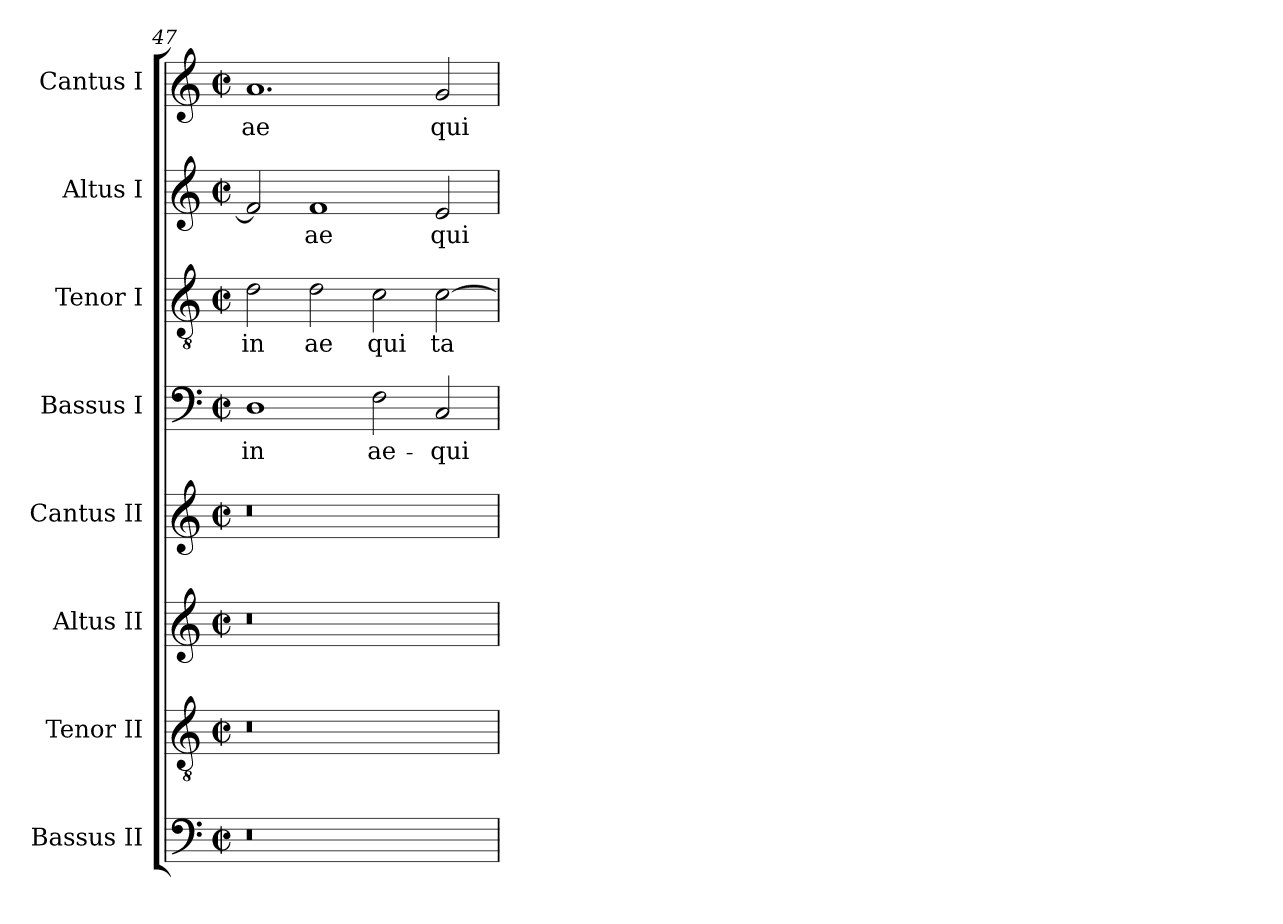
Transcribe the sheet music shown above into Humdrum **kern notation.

**kern	**kern	**kern	**kern	**kern	**text	**kern	**text	**kern	**text	**kern	**text
*part8	*part7	*part6	*part5	*part4	*part4	*part3	*part3	*part2	*part2	*part1	*part1
*staff8	*staff7	*staff6	*staff5	*staff4	*staff4	*staff3	*staff3	*staff2	*staff2	*staff1	*staff1
*I"Bassus II	*I"Tenor II	*I"Altus II	*I"Cantus II	*I"Bassus I	*	*I"Tenor I	*	*I"Altus I	*	*I"Cantus I	*
*clefF4	*clefGv2	*clefG2	*clefG2	*clefF4	*	*clefGv2	*	*clefG2	*	*clefG2	*
*M2/2	*M2/2	*M2/2	*M2/2	*M2/2	*	*M2/2	*	*M2/2	*	*M2/2	*
*met(c|)	*met(c|)	*met(c|)	*met(c|)	*met(c|)	*	*met(c|)	*	*met(c|)	*	*met(c|)	*
=47	=47	=47	=47	=47	=47	=47	=47	=47	=47	=47	=47
!	!	!	!	!	!LO:LY:b:cj	!	!LO:LY:b:cj	!	!	!	!LO:LY:b:cj
0r	0r	0r	0r	1D	in	2d\	in	2f/]	.	1.a	ae
!	!	!	!	!	!	!	!LO:LY:b:cj	!	!LO:LY:b:cj	!	!
.	.	.	.	.	.	2d\	ae	1f	ae	.	.
!	!	!	!	!	!LO:LY:b:cj	!	!LO:LY:b:cj	!	!	!	!
.	.	.	.	2F\	ae-	2c\	qui	.	.	.	.
!	!	!	!	!	!LO:LY:b:cj	!	!LO:LY:b:cj	!	!LO:LY:b:cj	!	!LO:LY:b:cj
.	.	.	.	2C/	-qui-	[<2c\	ta	2e/	qui	2g/	qui
=	=	=	=	=	=	=	=	=	=	=	=
*-	*-	*-	*-	*-	*-	*-	*-	*-	*-	*-	*-
